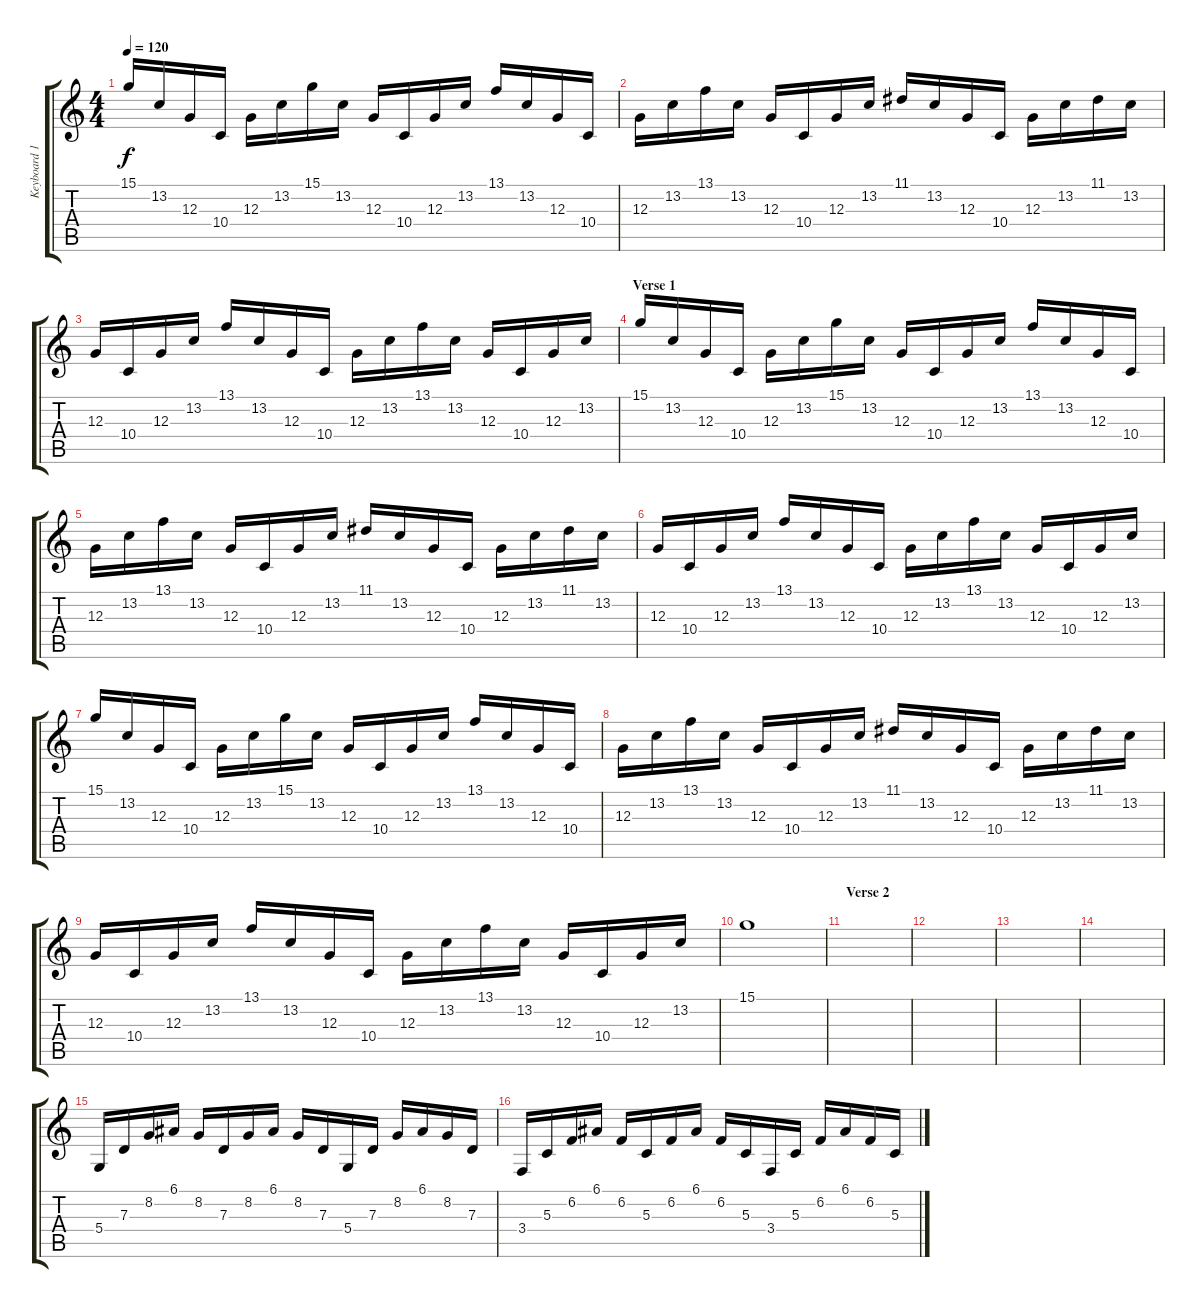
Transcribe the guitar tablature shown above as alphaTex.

\track ("Keyboard 1" "Keyboard 1") {instrument lead1square}
\staff {score tabs}
\tuning (E4 B3 G3 D3 A2 E2) {hide}
\ts (4 4)
\tempo 120
\clef g2
\ks c
15.1.16{dy f} 13.2.16 12.3.16 10.4.16 12.3.16 13.2.16 15.1.16 13.2.16 12.3.16 10.4.16 12.3.16 13.2.16 13.1.16 13.2.16 12.3.16 10.4.16 |
12.3.16 13.2.16 13.1.16 13.2.16 12.3.16 10.4.16 12.3.16 13.2.16 11.1.16 13.2.16 12.3.16 10.4.16 12.3.16 13.2.16 11.1.16 13.2.16 |
12.3.16 10.4.16 12.3.16 13.2.16 13.1.16 13.2.16 12.3.16 10.4.16 12.3.16 13.2.16 13.1.16 13.2.16 12.3.16 10.4.16 12.3.16 13.2.16 |
\section ("" "Verse 1")
15.1.16 13.2.16 12.3.16 10.4.16 12.3.16 13.2.16 15.1.16 13.2.16 12.3.16 10.4.16 12.3.16 13.2.16 13.1.16 13.2.16 12.3.16 10.4.16 |
12.3.16 13.2.16 13.1.16 13.2.16 12.3.16 10.4.16 12.3.16 13.2.16 11.1.16 13.2.16 12.3.16 10.4.16 12.3.16 13.2.16 11.1.16 13.2.16 |
12.3.16 10.4.16 12.3.16 13.2.16 13.1.16 13.2.16 12.3.16 10.4.16 12.3.16 13.2.16 13.1.16 13.2.16 12.3.16 10.4.16 12.3.16 13.2.16 |
15.1.16 13.2.16 12.3.16 10.4.16 12.3.16 13.2.16 15.1.16 13.2.16 12.3.16 10.4.16 12.3.16 13.2.16 13.1.16 13.2.16 12.3.16 10.4.16 |
12.3.16 13.2.16 13.1.16 13.2.16 12.3.16 10.4.16 12.3.16 13.2.16 11.1.16 13.2.16 12.3.16 10.4.16 12.3.16 13.2.16 11.1.16 13.2.16 |
12.3.16 10.4.16 12.3.16 13.2.16 13.1.16 13.2.16 12.3.16 10.4.16 12.3.16 13.2.16 13.1.16 13.2.16 12.3.16 10.4.16 12.3.16 13.2.16 |
15.1.1 |
\section ("" "Verse 2")
|
|
|
|
5.4.16{volume 11 instrument pad1newage} 7.3.16 8.2.16 6.1.16 8.2.16 7.3.16 8.2.16 6.1.16 8.2.16 7.3.16 5.4.16 7.3.16 8.2.16 6.1.16 8.2.16 7.3.16 |
3.4.16 5.3.16 6.2.16 6.1.16 6.2.16 5.3.16 6.2.16 6.1.16 6.2.16 5.3.16 3.4.16 5.3.16 6.2.16 6.1.16 6.2.16 5.3.16
